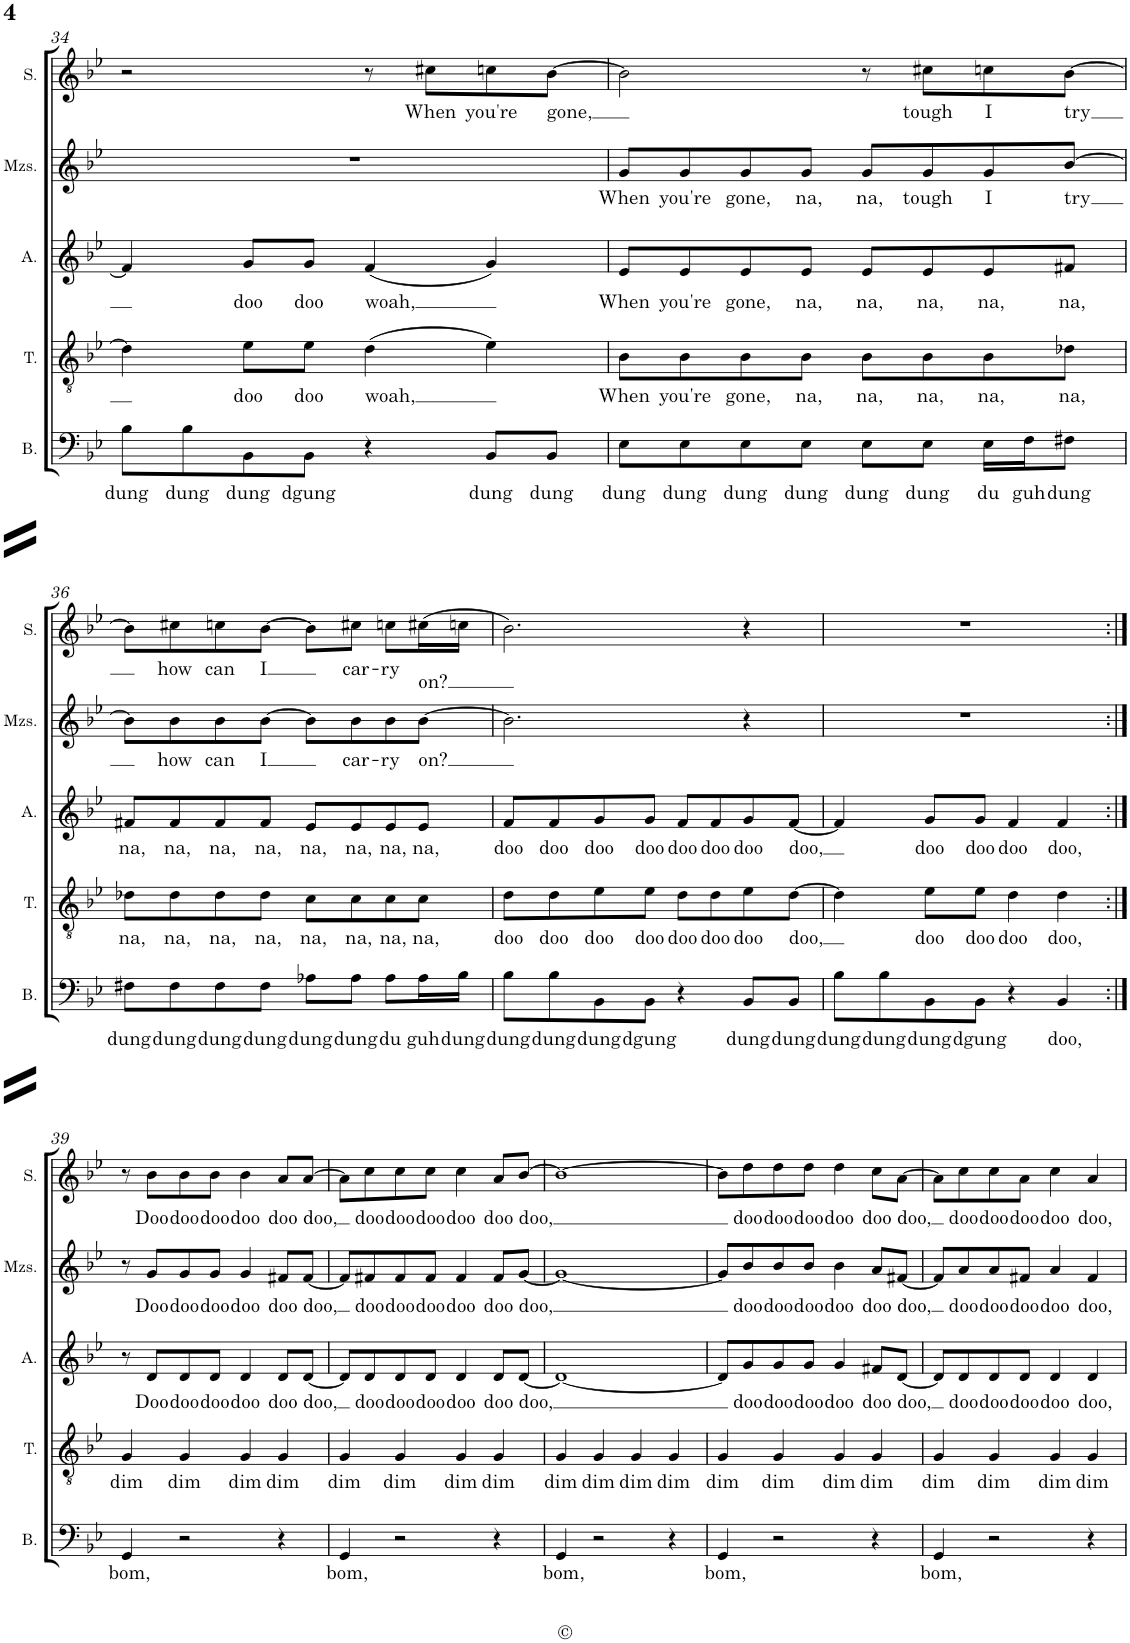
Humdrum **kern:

**kern	**text	**kern	**text	**kern	**text	**kern	**text	**kern	**text
*part5	*part5	*part4	*part4	*part3	*part3	*part2	*part2	*part1	*part1
*staff5	*staff5	*staff4	*staff4	*staff3	*staff3	*staff2	*staff2	*staff1	*staff1
*I"Bass	*	*I"Tenor	*	*I"Alto	*	*I"Mezzosopran	*	*I"Soprano	*
*I'B.	*	*I'T.	*	*I'A.	*	*I'Mzs.	*	*I'S.	*
!!LO:PB:g=z
*clefF4	*	*clefGv2	*	*clefG2	*	*clefG2	*	*clefG2	*
*k[b-e-]	*	*k[b-e-]	*	*k[b-e-]	*	*k[b-e-]	*	*k[b-e-]	*
*M4/4	*	*M4/4	*	*M4/4	*	*M4/4	*	*M4/4	*
*met(c)	*	*met(c)	*	*met(c)	*	*met(c)	*	*met(c)	*
=34	=34	=34	=34	=34	=34	=34	=34	=34	=34
!	!LO:LY:b	!	!	!	!	!	!	!	!
8B-\L	dung	4d\]	.	4f/]	.	1r	.	2r	.
!	!LO:LY:b	!	!	!	!	!	!	!	!
8B-\	dung	.	.	.	.	.	.	.	.
!	!LO:LY:b	!	!LO:LY:b	!	!LO:LY:b	!	!	!	!
8BB-\	dung	8e-\L	doo	8g/L	doo	.	.	.	.
!	!LO:LY:b	!	!LO:LY:b	!	!LO:LY:b	!	!	!	!
8BB-\J	dgung	8e-\J	doo	8g/J	doo	.	.	.	.
!	!	!	!LO:LY:b	!	!LO:LY:b	!	!	!	!
4r	.	(4d\	woah,	(4f/	woah,	.	.	8r	.
!	!	!	!	!	!	!	!	!	!LO:LY:b
.	.	.	.	.	.	.	.	8cc#X\L	When
!	!LO:LY:b	!	!	!	!	!	!	!	!LO:LY:b
8BB-/L	dung	4e-\)	.	4g/)	.	.	.	8ccn\	you're
!	!LO:LY:b	!	!	!	!	!	!	!	!LO:LY:b
8BB-/J	dung	.	.	.	.	.	.	[8b-\J	gone,
=35	=35	=35	=35	=35	=35	=35	=35	=35	=35
!	!LO:LY:b	!	!LO:LY:b	!	!LO:LY:b	!	!LO:LY:b	!	!
8E-\L	dung	8B-\L	When	8e-/L	When	8g/L	When	2b-\]	.
!	!LO:LY:b	!	!LO:LY:b	!	!LO:LY:b	!	!LO:LY:b	!	!
8E-\	dung	8B-\	you're	8e-/	you're	8g/	you're	.	.
!	!LO:LY:b	!	!LO:LY:b	!	!LO:LY:b	!	!LO:LY:b	!	!
8E-\	dung	8B-\	gone,	8e-/	gone,	8g/	gone,	.	.
!	!LO:LY:b	!	!LO:LY:b	!	!LO:LY:b	!	!LO:LY:b	!	!
8E-\J	dung	8B-\J	na,	8e-/J	na,	8g/J	na,	.	.
!	!LO:LY:b	!	!LO:LY:b	!	!LO:LY:b	!	!LO:LY:b	!	!
8E-\L	dung	8B-\L	na,	8e-/L	na,	8g/L	na,	8r	.
!	!LO:LY:b	!	!LO:LY:b	!	!LO:LY:b	!	!LO:LY:b	!	!LO:LY:b
8E-\J	dung	8B-\	na,	8e-/	na,	8g/	tough	8cc#X\L	tough
!	!LO:LY:b	!	!LO:LY:b	!	!LO:LY:b	!	!LO:LY:b	!	!LO:LY:b
16E-\LL	du	8B-\	na,	8e-/	na,	8g/	I	8ccn\	I
!	!LO:LY:b	!	!	!	!	!	!	!	!
16F\J	guh	.	.	.	.	.	.	.	.
!	!LO:LY:b	!	!LO:LY:b	!	!LO:LY:b	!	!LO:LY:b	!	!LO:LY:b
8F#X\J	dung	8d-X\J	na,	8f#X/J	na,	[8b-/J	try	[8b-\J	try
!!LO:LB:g=z
=36	=36	=36	=36	=36	=36	=36	=36	=36	=36
!	!LO:LY:b	!	!LO:LY:b	!	!LO:LY:b	!	!	!	!
8F#X\L	dung	8d-X\L	na,	8f#X/L	na,	8b-\L]	.	8b-\L]	.
!	!LO:LY:b	!	!LO:LY:b	!	!LO:LY:b	!	!LO:LY:b	!	!LO:LY:b
8F#\	dung	8d-\	na,	8f#/	na,	8b-\	how	8cc#X\	how
!	!LO:LY:b	!	!LO:LY:b	!	!LO:LY:b	!	!LO:LY:b	!	!LO:LY:b
8F#\	dung	8d-\	na,	8f#/	na,	8b-\	can	8ccn\	can
!	!LO:LY:b	!	!LO:LY:b	!	!LO:LY:b	!	!LO:LY:b	!	!LO:LY:b
8F#\J	dung	8d-\J	na,	8f#/J	na,	[8b-\J	I	[8b-\J	I
!	!LO:LY:b	!	!LO:LY:b	!	!LO:LY:b	!	!	!	!
8A-X\L	dung	8c\L	na,	8e-/L	na,	8b-\L]	.	8b-\L]	.
!	!LO:LY:b	!	!LO:LY:b	!	!LO:LY:b	!	!LO:LY:b	!	!LO:LY:b
8A-\J	dung	8c\	na,	8e-/	na,	8b-\	car-	8cc#X\J	car-
!	!LO:LY:b	!	!LO:LY:b	!	!LO:LY:b	!	!LO:LY:b	!	!LO:LY:b
8A-\L	du	8c\	na,	8e-/	na,	8b-\	-ry	8ccn\L	-ry
!	!LO:LY:b	!	!LO:LY:b	!	!LO:LY:b	!	!LO:LY:b	!	!LO:LY:b
16A-\L	guh	8c\J	na,	8e-/J	na,	[8b-\J	on?	(16cc#X\L	on?
!	!LO:LY:b	!	!	!	!	!	!	!	!
16B-\JJ	dung	.	.	.	.	.	.	16ccn\JJ	.
=37	=37	=37	=37	=37	=37	=37	=37	=37	=37
!	!LO:LY:b	!	!LO:LY:b	!	!LO:LY:b	!	!	!	!
8B-\L	dung	8d\L	doo	8f/L	doo	2.b-\]	.	2.b-\)	.
!	!LO:LY:b	!	!LO:LY:b	!	!LO:LY:b	!	!	!	!
8B-\	dung	8d\	doo	8f/	doo	.	.	.	.
!	!LO:LY:b	!	!LO:LY:b	!	!LO:LY:b	!	!	!	!
8BB-\	dung	8e-\	doo	8g/	doo	.	.	.	.
!	!LO:LY:b	!	!LO:LY:b	!	!LO:LY:b	!	!	!	!
8BB-\J	dgung	8e-\J	doo	8g/J	doo	.	.	.	.
!	!	!	!LO:LY:b	!	!LO:LY:b	!	!	!	!
4r	.	8d\L	doo	8f/L	doo	.	.	.	.
!	!	!	!LO:LY:b	!	!LO:LY:b	!	!	!	!
.	.	8d\	doo	8f/	doo	.	.	.	.
!	!LO:LY:b	!	!LO:LY:b	!	!LO:LY:b	!	!	!	!
8BB-/L	dung	8e-\	doo	8g/	doo	4r	.	4r	.
!	!LO:LY:b	!	!LO:LY:b	!	!LO:LY:b	!	!	!	!
8BB-/J	dung	[8d\J	doo,	[8f/J	doo,	.	.	.	.
=38	=38	=38	=38	=38	=38	=38	=38	=38	=38
!	!LO:LY:b	!	!	!	!	!	!	!	!
8B-\L	dung	4d\]	.	4f/]	.	1r	.	1r	.
!	!LO:LY:b	!	!	!	!	!	!	!	!
8B-\	dung	.	.	.	.	.	.	.	.
!	!LO:LY:b	!	!LO:LY:b	!	!LO:LY:b	!	!	!	!
8BB-\	dung	8e-\L	doo	8g/L	doo	.	.	.	.
!	!LO:LY:b	!	!LO:LY:b	!	!LO:LY:b	!	!	!	!
8BB-\J	dgung	8e-\J	doo	8g/J	doo	.	.	.	.
!	!	!	!LO:LY:b	!	!LO:LY:b	!	!	!	!
4r	.	4d\	doo	4f/	doo	.	.	.	.
!	!LO:LY:b	!	!LO:LY:b	!	!LO:LY:b	!	!	!	!
4BB-/	doo,	4d\	doo,	4f/	doo,	.	.	.	.
!!LO:LB:g=z
=39:|!	=39:|!	=39:|!	=39:|!	=39:|!	=39:|!	=39:|!	=39:|!	=39:|!	=39:|!
!	!LO:LY:b	!	!LO:LY:b	!	!	!	!	!	!
4GG/	bom,	4G/	dim	8r	.	8r	.	8r	.
!	!	!	!	!	!LO:LY:b	!	!LO:LY:b	!	!LO:LY:b
.	.	.	.	8d/L	Doo	8g/L	Doo	8b-\L	Doo
!	!	!	!LO:LY:b	!	!LO:LY:b	!	!LO:LY:b	!	!LO:LY:b
2r	.	4G/	dim	8d/	doo	8g/	doo	8b-\	doo
!	!	!	!	!	!LO:LY:b	!	!LO:LY:b	!	!LO:LY:b
.	.	.	.	8d/J	doo	8g/J	doo	8b-\J	doo
!	!	!	!LO:LY:b	!	!LO:LY:b	!	!LO:LY:b	!	!LO:LY:b
.	.	4G/	dim	4d/	doo	4g/	doo	4b-\	doo
!	!	!	!LO:LY:b	!	!LO:LY:b	!	!LO:LY:b	!	!LO:LY:b
4r	.	4G/	dim	8d/L	doo	8f#X/L	doo	8a/L	doo
!	!	!	!	!	!LO:LY:b	!	!LO:LY:b	!	!LO:LY:b
.	.	.	.	[8d/J	doo,	[8f#/J	doo,	[8a/J	doo,
=40	=40	=40	=40	=40	=40	=40	=40	=40	=40
!	!LO:LY:b	!	!LO:LY:b	!	!	!	!	!	!
4GG/	bom,	4G/	dim	8d/L]	.	8f#/L]	.	8a\L]	.
!	!	!	!	!	!LO:LY:b	!	!LO:LY:b	!	!LO:LY:b
.	.	.	.	8d/	doo	8f#X/	doo	8cc\	doo
!	!	!	!LO:LY:b	!	!LO:LY:b	!	!LO:LY:b	!	!LO:LY:b
2r	.	4G/	dim	8d/	doo	8f#/	doo	8cc\	doo
!	!	!	!	!	!LO:LY:b	!	!LO:LY:b	!	!LO:LY:b
.	.	.	.	8d/J	doo	8f#/J	doo	8cc\J	doo
!	!	!	!LO:LY:b	!	!LO:LY:b	!	!LO:LY:b	!	!LO:LY:b
.	.	4G/	dim	4d/	doo	4f#/	doo	4cc\	doo
!	!	!	!LO:LY:b	!	!LO:LY:b	!	!LO:LY:b	!	!LO:LY:b
4r	.	4G/	dim	8d/L	doo	8f#/L	doo	8a/L	doo
!	!	!	!	!	!LO:LY:b	!	!LO:LY:b	!	!LO:LY:b
.	.	.	.	[8d/J	doo,	[8g/J	doo,	[8b-/J	doo,
=41	=41	=41	=41	=41	=41	=41	=41	=41	=41
!	!LO:LY:b	!	!LO:LY:b	!	!	!	!	!	!
4GG/	bom,	4G/	dim	1d_	.	1g_	.	1b-_	.
!	!	!	!LO:LY:b	!	!	!	!	!	!
2r	.	4G/	dim	.	.	.	.	.	.
!	!	!	!LO:LY:b	!	!	!	!	!	!
.	.	4G/	dim	.	.	.	.	.	.
!	!	!	!LO:LY:b	!	!	!	!	!	!
4r	.	4G/	dim	.	.	.	.	.	.
=42	=42	=42	=42	=42	=42	=42	=42	=42	=42
!	!LO:LY:b	!	!LO:LY:b	!	!	!	!	!	!
4GG/	bom,	4G/	dim	8d/L]	.	8g/L]	.	8b-\L]	.
!	!	!	!	!	!LO:LY:b	!	!LO:LY:b	!	!LO:LY:b
.	.	.	.	8g/	doo	8b-/	doo	8dd\	doo
!	!	!	!LO:LY:b	!	!LO:LY:b	!	!LO:LY:b	!	!LO:LY:b
2r	.	4G/	dim	8g/	doo	8b-/	doo	8dd\	doo
!	!	!	!	!	!LO:LY:b	!	!LO:LY:b	!	!LO:LY:b
.	.	.	.	8g/J	doo	8b-/J	doo	8dd\J	doo
!	!	!	!LO:LY:b	!	!LO:LY:b	!	!LO:LY:b	!	!LO:LY:b
.	.	4G/	dim	4g/	doo	4b-\	doo	4dd\	doo
!	!	!	!LO:LY:b	!	!LO:LY:b	!	!LO:LY:b	!	!LO:LY:b
4r	.	4G/	dim	8f#X/L	doo	8a/L	doo	8cc\L	doo
!	!	!	!	!	!LO:LY:b	!	!LO:LY:b	!	!LO:LY:b
.	.	.	.	[8d/J	doo,	[8f#X/J	doo,	[8a\J	doo,
=43	=43	=43	=43	=43	=43	=43	=43	=43	=43
!	!LO:LY:b	!	!LO:LY:b	!	!	!	!	!	!
4GG/	bom,	4G/	dim	8d/L]	.	8f#/L]	.	8a\L]	.
!	!	!	!	!	!LO:LY:b	!	!LO:LY:b	!	!LO:LY:b
.	.	.	.	8d/	doo	8a/	doo	8cc\	doo
!	!	!	!LO:LY:b	!	!LO:LY:b	!	!LO:LY:b	!	!LO:LY:b
2r	.	4G/	dim	8d/	doo	8a/	doo	8cc\	doo
!	!	!	!	!	!LO:LY:b	!	!LO:LY:b	!	!LO:LY:b
.	.	.	.	8d/J	doo	8f#X/J	doo	8a\J	doo
!	!	!	!LO:LY:b	!	!LO:LY:b	!	!LO:LY:b	!	!LO:LY:b
.	.	4G/	dim	4d/	doo	4a/	doo	4cc\	doo
!	!	!	!LO:LY:b	!	!LO:LY:b	!	!LO:LY:b	!	!LO:LY:b
4r	.	4G/	dim	4d/	doo,	4f#/	doo,	4a/	doo,
=	=	=	=	=	=	=	=	=	=
*-	*-	*-	*-	*-	*-	*-	*-	*-	*-
